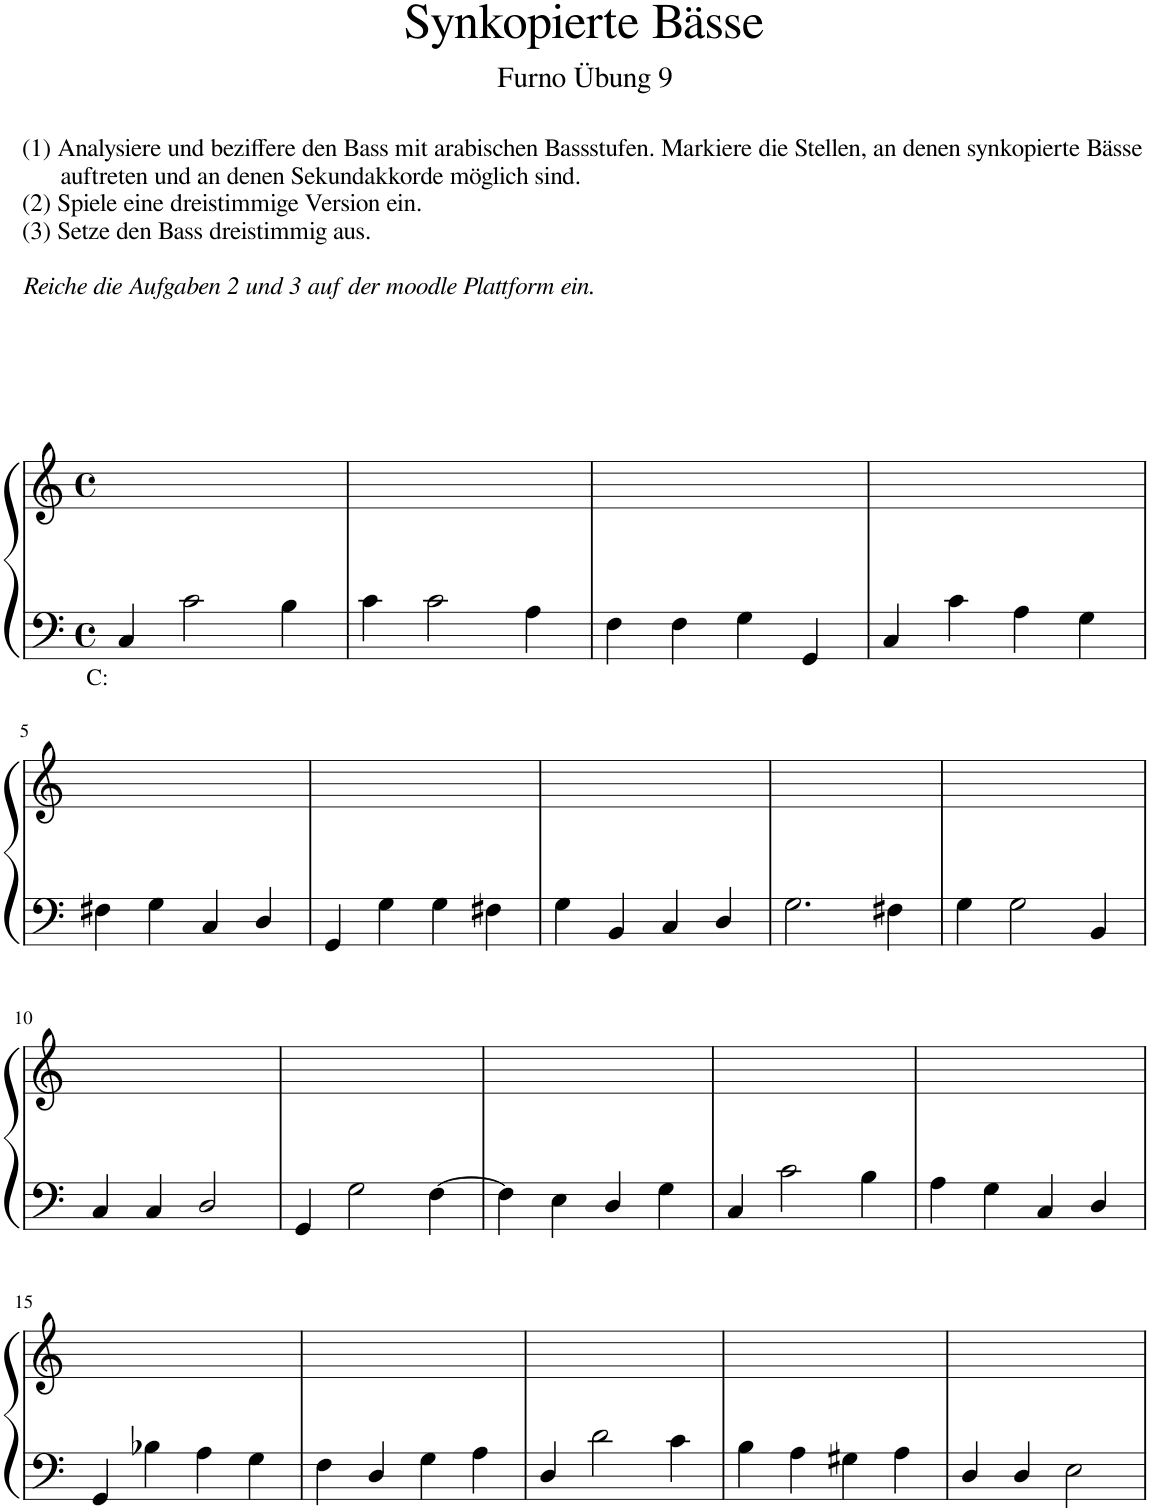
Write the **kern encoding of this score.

**kern	**kern
*part1	*part1
*staff2	*staff1
*I"Piano	*
*I'Pno.	*
*clefF4	*clefG2
*k[]	*k[]
*M4/4	*M4/4
*met(c)	*met(c)
=1	=1
!LO:TX:b:t=C&colon;	!
4C/	1ryy
2c\	.
4B\	.
=2	=2
4c\	1ryy
2c\	.
4A\	.
=3	=3
4F\	1ryy
4F\	.
4G\	.
4GG/	.
=4	=4
4C/	1ryy
4c\	.
4A\	.
4G\	.
!!LO:LB:g=z
=5	=5
4F#X\	1ryy
4G\	.
4C/	.
4D/	.
=6	=6
4GG/	1ryy
4G\	.
4G\	.
4F#X\	.
=7	=7
4G\	1ryy
4BB/	.
4C/	.
4D/	.
=8	=8
2.G\	1ryy
4F#X\	.
=9	=9
4G\	1ryy
2G\	.
4BB/	.
!!LO:LB:g=z
=10	=10
4C/	1ryy
4C/	.
2D/	.
=11	=11
4GG/	1ryy
2G\	.
[4F\	.
=12	=12
4F\]	1ryy
4E\	.
4D/	.
4G\	.
=13	=13
4C/	1ryy
2c\	.
4B\	.
=14	=14
4A\	1ryy
4G\	.
4C/	.
4D/	.
!!LO:LB:g=z
=15	=15
4GG/	1ryy
4B-X\	.
4A\	.
4G\	.
=16	=16
4F\	1ryy
4D/	.
4G\	.
4A\	.
=17	=17
4D/	1ryy
2d\	.
4c\	.
=18	=18
4B\	1ryy
4A\	.
4G#X\	.
4A\	.
=19	=19
4D/	1ryy
4D/	.
2E\	.
=	=
*-	*-
